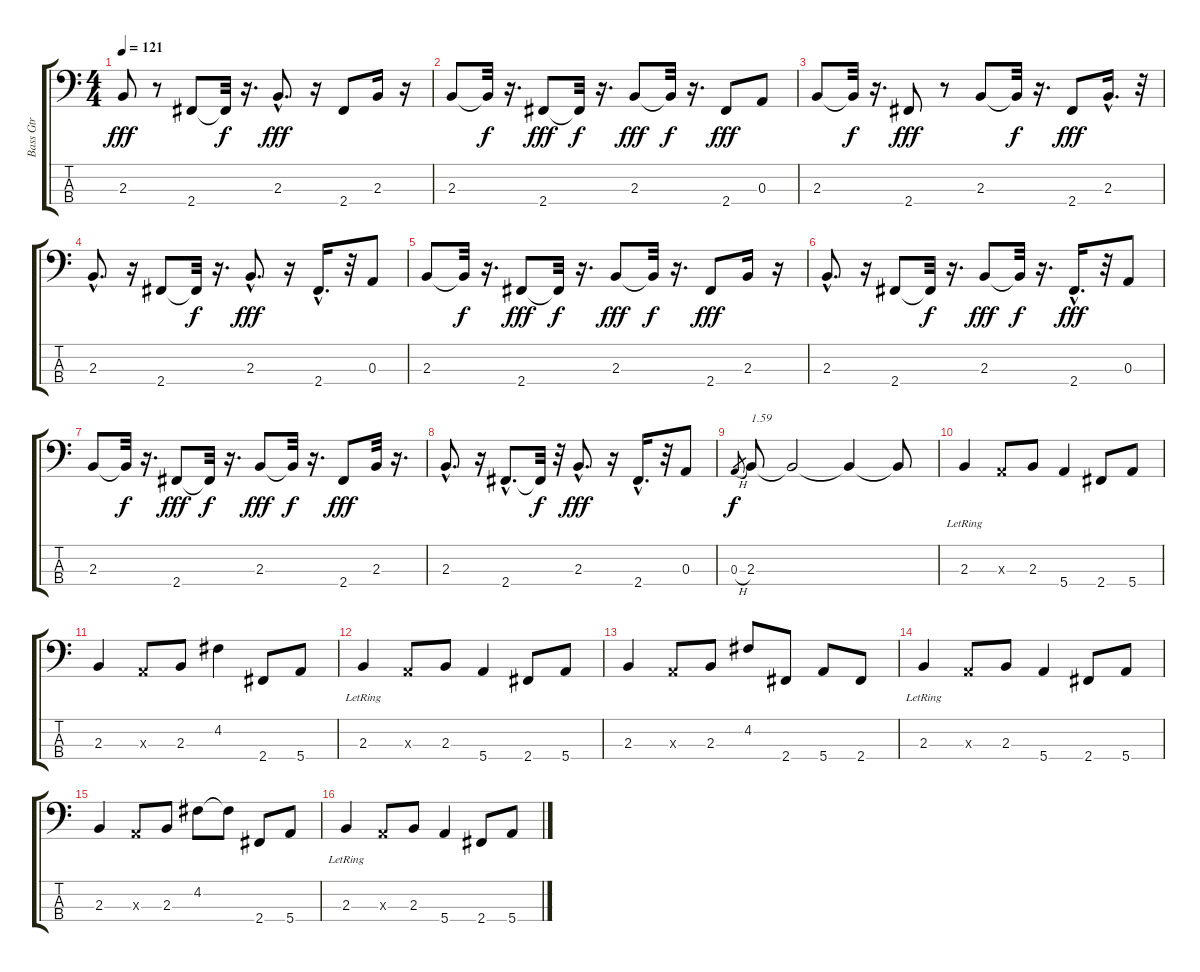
\track ("Bass Gtr" "Bass Gtr") {instrument electricbassfinger}
\staff {score tabs}
\tuning (G2 D2 A1 E1) {hide}
\ts (4 4)
\tempo 121
\clef f4
\ks c
2.3.8{dy fff} r.8 2.4.8 2.4{t}.32{dy f} r.16{d} 2.3{hac}.8{d dy fff} r.16 2.4.8 2.3.16 r.16 |
2.3.8 2.3{t}.32{dy f} r.16{d} 2.4.8{dy fff} 2.4{t}.32{dy f} r.16{d} 2.3.8{dy fff} 2.3{t}.32{dy f} r.16{d} 2.4.8{dy fff} 0.3.8 |
2.3.8 2.3{t}.32{dy f} r.16{d} 2.4.8{dy fff} r.8 2.3.8 2.3{t}.32{dy f} r.16{d} 2.4.8{dy fff} 2.3{hac}.16{d} r.32 |
2.3{hac}.8{d} r.16 2.4.8 2.4{t}.32{dy f} r.16{d} 2.3{hac}.8{d dy fff} r.16 2.4{hac}.16{d} r.32 0.3.8 |
2.3.8 2.3{t}.32{dy f} r.16{d} 2.4.8{dy fff} 2.4{t}.32{dy f} r.16{d} 2.3.8{dy fff} 2.3{t}.32{dy f} r.16{d} 2.4.8{dy fff} 2.3.16 r.16 |
2.3{hac}.8{d} r.16 2.4.8 2.4{t}.32{dy f} r.16{d} 2.3.8{dy fff} 2.3{t}.32{dy f} r.16{d} 2.4{hac}.16{d dy fff} r.32 0.3.8 |
2.3.8 2.3{t}.32{dy f} r.16{d} 2.4.8{dy fff} 2.4{t}.32{dy f} r.16{d} 2.3.8{dy fff} 2.3{t}.32{dy f} r.16{d} 2.4.8{dy fff} 2.3.32 r.16{d} |
2.3{hac}.8{d} r.16 2.4{hac}.8{d} 2.4{t}.32{dy f} r.32 2.3{hac}.8{d dy fff} r.16 2.4{hac}.16{d} r.32 0.3.8 |
0.3{h}.8{gr dy f} 2.3.8{txt "1.59"} 2.3{t}.2 2.3{t}.4 2.3{t}.8 |
2.3{lr}.4 0.3{x}.8 2.3.8 5.4.4 2.4.8 5.4.8 |
2.3.4 0.3{x}.8 2.3.8 4.2.4 2.4.8 5.4.8 |
2.3{lr}.4 0.3{x}.8 2.3.8 5.4.4 2.4.8 5.4.8 |
2.3.4 0.3{x}.8 2.3.8 4.2.8 2.4.8 5.4.8 2.4.8 |
2.3{lr}.4 0.3{x}.8 2.3.8 5.4.4 2.4.8 5.4.8 |
2.3.4 0.3{x}.8 2.3.8 4.2.8 4.2{t}.8 2.4.8 5.4.8 |
2.3{lr}.4 0.3{x}.8 2.3.8 5.4.4 2.4.8 5.4.8
